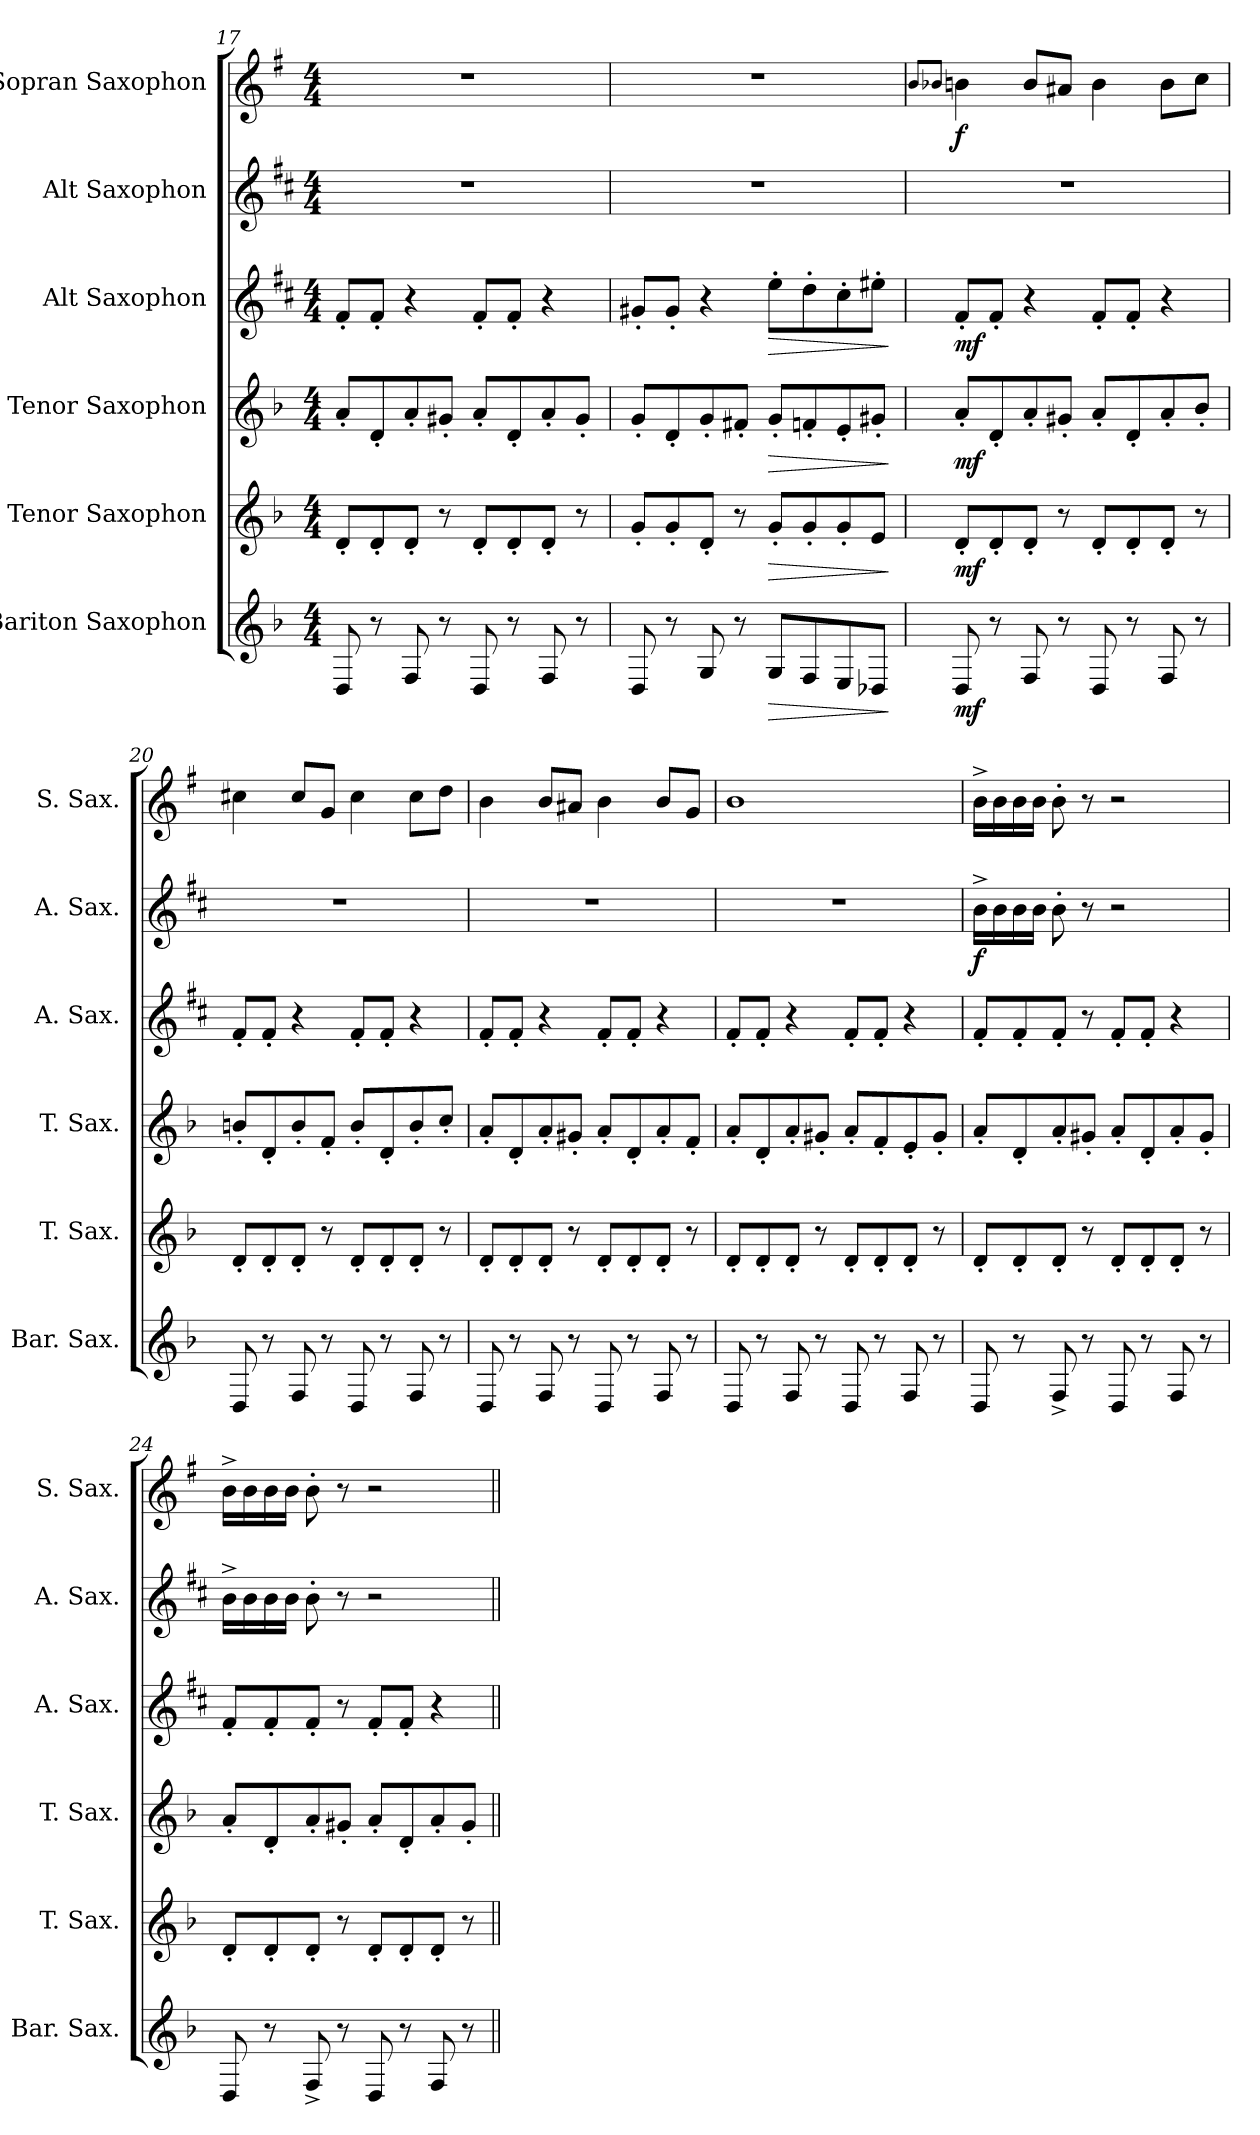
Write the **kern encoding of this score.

**kern	**dynam	**kern	**dynam	**kern	**dynam	**kern	**dynam	**kern	**dynam	**kern	**dynam
*part6	*part6	*part5	*part5	*part4	*part4	*part3	*part3	*part2	*part2	*part1	*part1
*staff6	*staff6	*staff5	*staff5	*staff4	*staff4	*staff3	*staff3	*staff2	*staff2	*staff1	*staff1
*I"Bariton Saxophon	*	*I"Tenor Saxophon	*	*I"Tenor Saxophon	*	*I"Alt Saxophon	*	*I"Alt Saxophon	*	*I"Sopran Saxophon	*
*I'Bar. Sax.	*	*I'T. Sax.	*	*I'T. Sax.	*	*I'A. Sax.	*	*I'A. Sax.	*	*I'S. Sax.	*
*clefG2	*	*clefG2	*	*clefG2	*	*clefG2	*	*clefG2	*	*clefG2	*
*ITrd12c21	*	*ITrd8c14	*	*ITrd8c14	*	*ITrd5c9	*	*ITrd5c9	*	*ITrd1c2	*
*k[b-]	*	*k[b-]	*	*k[b-]	*	*k[b-]	*	*k[b-]	*	*k[b-]	*
*M4/4	*	*M4/4	*	*M4/4	*	*M4/4	*	*M4/4	*	*M4/4	*
=17	=17	=17	=17	=17	=17	=17	=17	=17	=17	=17	=17
8DD/	.	8D'/L	.	8A'/L	.	8A'/L	.	1r	.	1r	.
8r	.	8D'/	.	8D'/	.	8A'/J	.	.	.	.	.
8FF/	.	8D'/J	.	8A'/	.	4r	.	.	.	.	.
8r	.	8r	.	8G#X'/J	.	.	.	.	.	.	.
8DD/	.	8D'/L	.	8A'/L	.	8A'/L	.	.	.	.	.
8r	.	8D'/	.	8D'/	.	8A'/J	.	.	.	.	.
8FF/	.	8D'/J	.	8A'/	.	4r	.	.	.	.	.
8r	.	8r	.	8G#'/J	.	.	.	.	.	.	.
!!LO:LB:g=z
=18	=18	=18	=18	=18	=18	=18	=18	=18	=18	=18	=18
8DD/	.	8G'/L	.	8G'/L	.	8Bn'/L	.	1r	.	1r	.
8r	.	8G'/	.	8D'/	.	8B'/J	.	.	.	.	.
8GG/	.	8D'/J	.	8G'/	.	4r	.	.	.	.	.
8r	.	8r	.	8F#X'/J	.	.	.	.	.	.	.
!	!LO:HP:b	!	!LO:HP:b	!	!LO:HP:b	!	!LO:HP:b	!	!	!	!
8GG/L	>	8G'/L	>	8G'/L	>	8g'\L	>	.	.	.	.
8FF/	.	8G'/	.	8Fn'/	.	8f'\	.	.	.	.	.
8EE/	.	8G'/	.	8E'/	.	8e'\	.	.	.	.	.
8DD-X/J	.	8E/J	.	8G#X'/J	.	8g#X'\J	.	.	.	.	.
.	]	.	]	.	]	.	]	.	.	.	.
=19	=19	=19	=19	=19	=19	=19	=19	=19	=19	=19	=19
.	.	.	.	.	.	.	.	.	.	8qa/L	.
.	.	.	.	.	.	.	.	.	.	8qa-X/J	.
!	!LO:DY:b	!	!LO:DY:b	!	!LO:DY:b	!	!LO:DY:b	!	!	!	!LO:DY:b
8DD/	mf	8D'/L	mf	8A'/L	mf	8A'/L	mf	1r	.	4an\	f
8r	.	8D'/	.	8D'/	.	8A'/J	.	.	.	.	.
8FF/	.	8D'/J	.	8A'/	.	4r	.	.	.	8a/L	.
8r	.	8r	.	8G#X'/J	.	.	.	.	.	8g#X/J	.
8DD/	.	8D'/L	.	8A'/L	.	8A'/L	.	.	.	4a\	.
8r	.	8D'/	.	8D'/	.	8A'/J	.	.	.	.	.
8FF/	.	8D'/J	.	8A'/	.	4r	.	.	.	8a\L	.
8r	.	8r	.	8B-'/J	.	.	.	.	.	8b-\J	.
=20	=20	=20	=20	=20	=20	=20	=20	=20	=20	=20	=20
8DD/	.	8D'/L	.	8Bn'/L	.	8A'/L	.	1r	.	4bn\	.
8r	.	8D'/	.	8D'/	.	8A'/J	.	.	.	.	.
8FF/	.	8D'/J	.	8B'/	.	4r	.	.	.	8b/L	.
8r	.	8r	.	8F'/J	.	.	.	.	.	8f/J	.
8DD/	.	8D'/L	.	8B'/L	.	8A'/L	.	.	.	4b\	.
8r	.	8D'/	.	8D'/	.	8A'/J	.	.	.	.	.
8FF/	.	8D'/J	.	8B'/	.	4r	.	.	.	8b\L	.
8r	.	8r	.	8c'/J	.	.	.	.	.	8cc\J	.
!!LO:PB:g=z
=21	=21	=21	=21	=21	=21	=21	=21	=21	=21	=21	=21
8DD/	.	8D'/L	.	8A'/L	.	8A'/L	.	1r	.	4a\	.
8r	.	8D'/	.	8D'/	.	8A'/J	.	.	.	.	.
8FF/	.	8D'/J	.	8A'/	.	4r	.	.	.	8a/L	.
8r	.	8r	.	8G#X'/J	.	.	.	.	.	8g#X/J	.
8DD/	.	8D'/L	.	8A'/L	.	8A'/L	.	.	.	4a\	.
8r	.	8D'/	.	8D'/	.	8A'/J	.	.	.	.	.
8FF/	.	8D'/J	.	8A'/	.	4r	.	.	.	8a/L	.
8r	.	8r	.	8F'/J	.	.	.	.	.	8f/J	.
=22	=22	=22	=22	=22	=22	=22	=22	=22	=22	=22	=22
8DD/	.	8D'/L	.	8A'/L	.	8A'/L	.	1r	.	1a	.
8r	.	8D'/	.	8D'/	.	8A'/J	.	.	.	.	.
8FF/	.	8D'/J	.	8A'/	.	4r	.	.	.	.	.
8r	.	8r	.	8G#X'/J	.	.	.	.	.	.	.
8DD/	.	8D'/L	.	8A'/L	.	8A'/L	.	.	.	.	.
8r	.	8D'/	.	8F'/	.	8A'/J	.	.	.	.	.
8FF/	.	8D'/J	.	8E'/	.	4r	.	.	.	.	.
8r	.	8r	.	8G#'/J	.	.	.	.	.	.	.
=23	=23	=23	=23	=23	=23	=23	=23	=23	=23	=23	=23
!	!	!	!	!	!	!	!	!	!LO:DY:b	!	!
8DD/	.	8D'/L	.	8A'/L	.	8A'/L	.	16d^\LL	f	16a^\LL	.
.	.	.	.	.	.	.	.	16d\	.	16a\	.
8r	.	8D'/	.	8D'/	.	8A'/	.	16d\	.	16a\	.
.	.	.	.	.	.	.	.	16d\JJ	.	16a\JJ	.
8FF^/	.	8D'/J	.	8A'/	.	8A'/J	.	8d'\	.	8a'\	.
8r	.	8r	.	8G#X'/J	.	8r	.	8r	.	8r	.
8DD/	.	8D'/L	.	8A'/L	.	8A'/L	.	2r	.	2r	.
8r	.	8D'/	.	8D'/	.	8A'/J	.	.	.	.	.
8FF/	.	8D'/J	.	8A'/	.	4r	.	.	.	.	.
8r	.	8r	.	8G#'/J	.	.	.	.	.	.	.
!!LO:LB:g=z
=24	=24	=24	=24	=24	=24	=24	=24	=24	=24	=24	=24
8DD/	.	8D'/L	.	8A'/L	.	8A'/L	.	16d^\LL	.	16a^\LL	.
.	.	.	.	.	.	.	.	16d\	.	16a\	.
8r	.	8D'/	.	8D'/	.	8A'/	.	16d\	.	16a\	.
.	.	.	.	.	.	.	.	16d\JJ	.	16a\JJ	.
8FF^/	.	8D'/J	.	8A'/	.	8A'/J	.	8d'\	.	8a'\	.
8r	.	8r	.	8G#X'/J	.	8r	.	8r	.	8r	.
8DD/	.	8D'/L	.	8A'/L	.	8A'/L	.	2r	.	2r	.
8r	.	8D'/	.	8D'/	.	8A'/J	.	.	.	.	.
8FF/	.	8D'/J	.	8A'/	.	4r	.	.	.	.	.
8r	.	8r	.	8G#'/J	.	.	.	.	.	.	.
=||	=||	=||	=||	=||	=||	=||	=||	=||	=||	=||	=||
*-	*-	*-	*-	*-	*-	*-	*-	*-	*-	*-	*-
